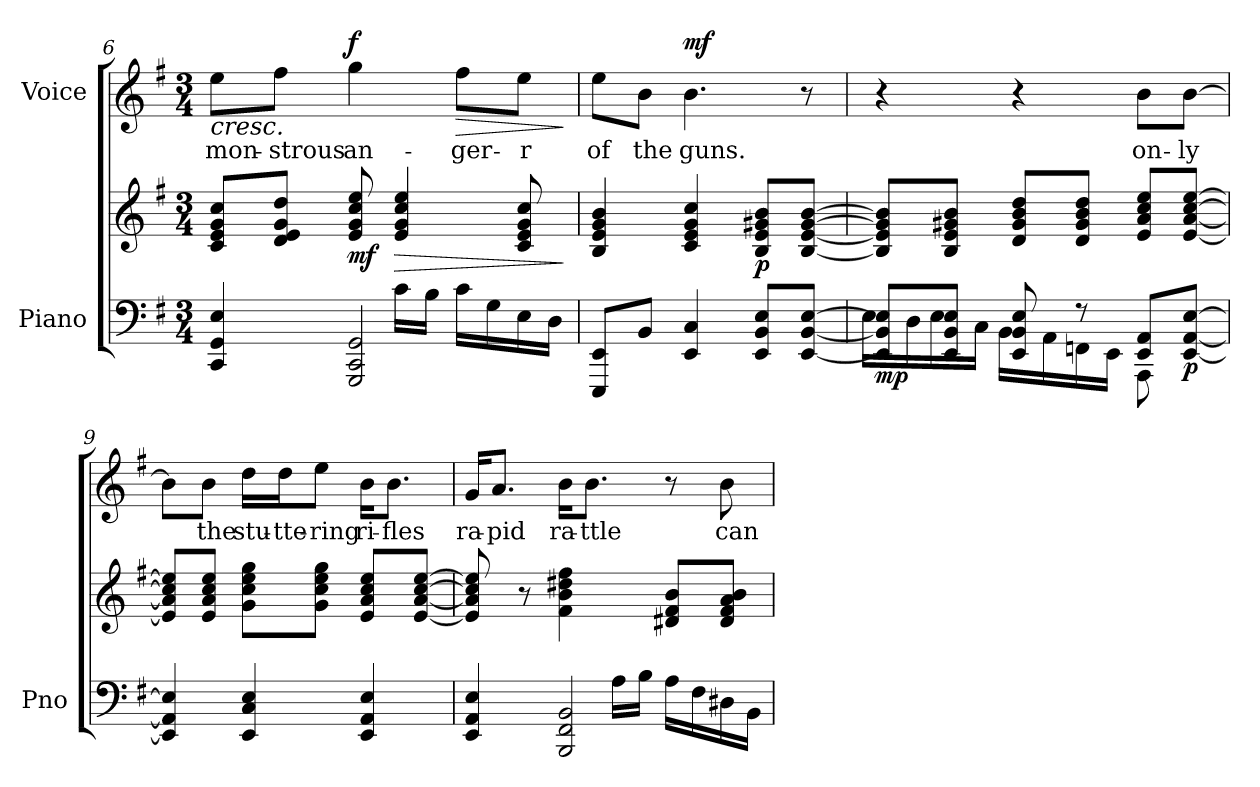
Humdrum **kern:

**kern	**kern	**dynam	**kern	**text	**dynam
*part2	*part2	*part2	*part1	*part1	*part1
*staff3	*staff2	*staff2/3	*staff1	*staff1	*staff1
*I"Piano	*	*	*I"Voice	*	*
*I'Pno	*	*	*	*	*
*clefF4	*clefG2	*	*clefG2	*	*
*k[f#]	*k[f#]	*	*k[f#]	*	*
*M3/4	*M3/4	*	*M3/4	*	*
=6	=6	=6	=6	=6	=6
*^	*	*	*	*	*
!	!	!	!	!	!LO:LY:b	!LO:HP:b
4CC/ 4GG/ 4E/	4.ryy	8c/ 8e/ 8g/ 8cc/L	.	8ee\L	mon-	<
!	!	!	!	!	!LO:LY:b	!
.	.	8d/ 8e/ 8g/ 8dd/J	.	8ff#\J	-strous	.
!	!	!	!LO:DY:b	!	!LO:LY:b	!LO:DY:b
2GGG/ 2CC/ 2GG/	.	8e/ 8g/ 8cc/ 8ee/	mf	4gg\	an-	f
!	!	!	!LO:HP:b	!	!	!
.	16c\LL	4e/ 4g/ 4cc/ 4ee/	>	.	.	.
.	16B\JJ	.	.	.	.	.
!	!	!	!	!	!LO:LY:b	!LO:HP:b
.	16c\LL	.	.	8ff#\L	-ger-	>
.	16G\	.	.	.	.	.
!	!	!	!	!	!LO:LY:b	!
.	16E\	8c/ 8e/ 8g/ 8cc/	.	8ee\J	-r	.
.	16D\JJ	.	.	.	.	.
*v	*v	*	*	*	*	*
.	.	]	.	.	[ ]
=7	=7	=7	=7	=7	=7
!	!	!	!	!LO:LY:b	!
8EEE/ 8EE/L	4B/ 4e/ 4g/ 4b/	.	8ee\L	of	.
!	!	!	!	!LO:LY:b	!
8BB/J	.	.	8b\J	the	.
!	!	!	!	!LO:LY:b	!LO:DY:b
4EE/ 4C/	4c/ 4e/ 4g/ 4cc/	.	4.b\	guns.	mf
!	!	!LO:DY:b	!	!	!
8EE/ 8BB/ 8E/L	8B/ 8e/ 8g#X/ 8b/L	p	.	.	.
[8EE/ [8BB/ [8E/J	[8B/ [8e/ [8g#/ [8b/J	.	8r	.	.
!!LO:LB:g=z
=8	=8	=8	=8	=8	=8
*^	*	*	*	*	*
!	!	!	!LO:DY:b=2	!	!	!
8EE/] 8BB/] 8E/]L	16E\LL	8B/] 8e/] 8g#/] 8b/]L	mp	4r	.	.
.	16D\	.	.	.	.	.
8EE/ 8BB/ 8E/J	16E\	8B/ 8e/ 8g#X/ 8b/J	.	.	.	.
.	16C\JJ	.	.	.	.	.
8EE/ 8BB/ 8E/	16BB\LL	8d/ 8g#/ 8b/ 8dd/L	.	4r	.	.
.	16AA\	.	.	.	.	.
8r	16FFn\	8d/ 8g#/ 8b/ 8dd/J	.	.	.	.
.	16EE\JJ	.	.	.	.	.
!	!	!	!	!	!LO:LY:b	!
8EE/ 8AA/L	8AAA\	8e/ 8a/ 8cc/ 8ee/L	.	8b\L	on-	.
!	!	!	!LO:DY:b=2	!	!LO:LY:b	!
[8EE/ [8AA/ [8E/J	8ryy	[8e/ [8a/ [8cc/ [8ee/J	p	[8b\J	-ly	.
*v	*v	*	*	*	*	*
=9	=9	=9	=9	=9	=9
4EE/] 4AA/] 4E/]	8e/] 8a/] 8cc/] 8ee/]L	.	8b\L]	.	.
!	!	!	!	!LO:LY:b	!
.	8e/ 8a/ 8cc/ 8ee/J	.	8b\J	the	.
!	!	!	!	!LO:LY:b	!
4EE/ 4C/ 4E/	8g\ 8cc\ 8ee\ 8gg\L	.	16dd\LL	stu-	.
!	!	!	!	!LO:LY:b	!
.	.	.	16dd\J	-tte-	.
!	!	!	!	!LO:LY:b	!
.	8g\ 8cc\ 8ee\ 8gg\J	.	8ee\J	-ring	.
!	!	!	!	!LO:LY:b	!
4EE/ 4AA/ 4E/	8e/ 8a/ 8cc/ 8ee/L	.	16b\KL	ri-	.
!	!	!	!	!LO:LY:b	!
.	.	.	8.b\J	-fles	.
.	[8e/ [8a/ [8cc/ [8ee/J	.	.	.	.
=10	=10	=10	=10	=10	=10
*^	*	*	*	*	*
!	!	!	!	!	!LO:LY:b	!
4EE/ 4AA/ 4E/	4.ryy	8e/] 8a/] 8cc/] 8ee/]	.	16g/KL	ra-	.
!	!	!	!	!	!LO:LY:b	!
.	.	.	.	8.a/J	-pid	.
.	.	8r	.	.	.	.
!	!	!	!	!	!LO:LY:b	!
2BBB/ 2FF#/ 2BB/	.	4f#\ 4b\ 4dd#X\ 4ff#\	.	16b\KL	ra-	.
!	!	!	!	!	!LO:LY:b	!
.	.	.	.	8.b\J	-ttle	.
.	16A\LL	.	.	.	.	.
.	16B\JJ	.	.	.	.	.
.	16A\LL	8d#X/ 8f#/ 8b/L	.	8r	.	.
.	16F#\	.	.	.	.	.
!	!	!	!	!	!LO:LY:b	!
.	16D#X\	8d#/ 8f#/ 8a/ 8b/J	.	8b\	can	.
.	16BB\JJ	.	.	.	.	.
*v	*v	*	*	*	*	*
=	=	=	=	=	=
*-	*-	*-	*-	*-	*-
